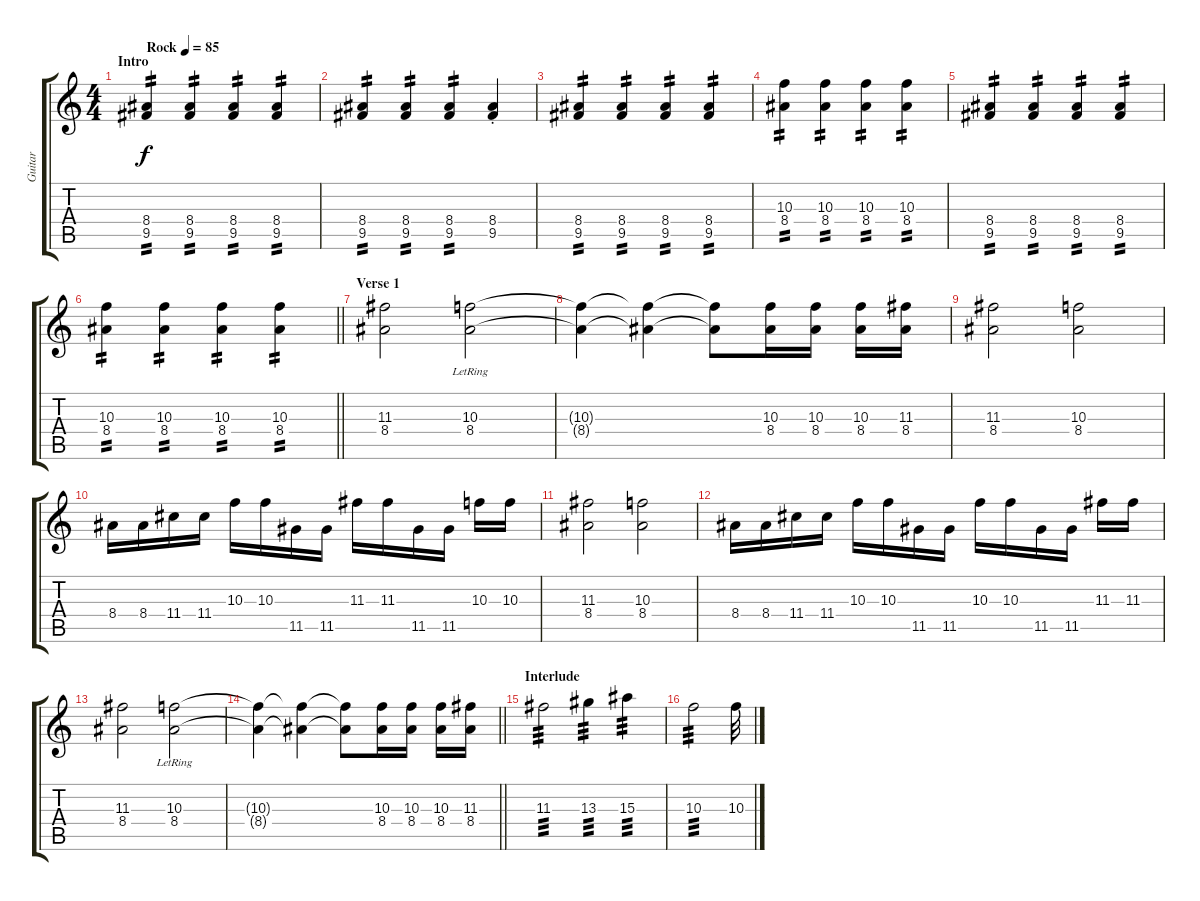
\track ("Guitar" "Guitar") {instrument overdrivenguitar}
\staff {score tabs}
\tuning (E4 B3 G3 D3 A2 E2) {hide}
\ts (4 4)
\section ("" "Intro")
\tempo (85 "Rock")
\clef g2
\ks c
(8.4 9.5).4{tp 2 dy f instrument overdrivenguitar} (8.4 9.5).4{tp 2} (8.4 9.5).4{tp 2} (8.4 9.5).4{tp 2} |
(8.4 9.5).4{tp 2} (8.4 9.5).4{tp 2} (8.4 9.5).4{tp 2} (8.4{st} 9.5{st}).4 |
(8.4 9.5).4{tp 2} (8.4 9.5).4{tp 2} (8.4 9.5).4{tp 2} (8.4 9.5).4{tp 2} |
(10.3 8.4).4{tp 2} (10.3 8.4).4{tp 2} (10.3 8.4).4{tp 2} (10.3 8.4).4{tp 2} |
(8.4 9.5).4{tp 2} (8.4 9.5).4{tp 2} (8.4 9.5).4{tp 2} (8.4 9.5).4{tp 2} |
\barLineRight lightlight
(10.3 8.4).4{tp 2} (10.3 8.4).4{tp 2} (10.3 8.4).4{tp 2} (10.3 8.4).4{tp 2} |
\section ("" "Verse 1")
(11.3 8.4).2 (10.3{lr} 8.4{lr}).2 |
(10.3{t} 8.4{t}).4 (10.3{t} 8.4{t}).4 (10.3{t} 8.4{t}).8 (10.3 8.4).16 (10.3 8.4).16 (10.3 8.4).16 (11.3 8.4).16 |
(11.3 8.4).2 (10.3 8.4).2 |
8.4.16 8.4.16 11.4.16 11.4.16 10.3.16 10.3.16 11.5.16 11.5.16 11.3.16 11.3.16 11.5.16 11.5.16 10.3.16 10.3.16 |
(11.3 8.4).2 (10.3 8.4).2 |
8.4.16 8.4.16 11.4.16 11.4.16 10.3.16 10.3.16 11.5.16 11.5.16 10.3.16 10.3.16 11.5.16 11.5.16 11.3.16 11.3.16 |
(11.3 8.4).2 (10.3{lr} 8.4).2 |
\barLineRight lightlight
(10.3{t} 8.4{t}).4 (10.3{t} 8.4{t}).4 (10.3{t} 8.4{t}).8 (10.3 8.4).16 (10.3 8.4).16 (10.3 8.4).16 (11.3 8.4).16 |
\section ("" "Interlude")
11.3.2{tp 3} 13.3.4{tp 3} 15.3.4{tp 3} |
10.3.2{tp 3} 10.3.32
